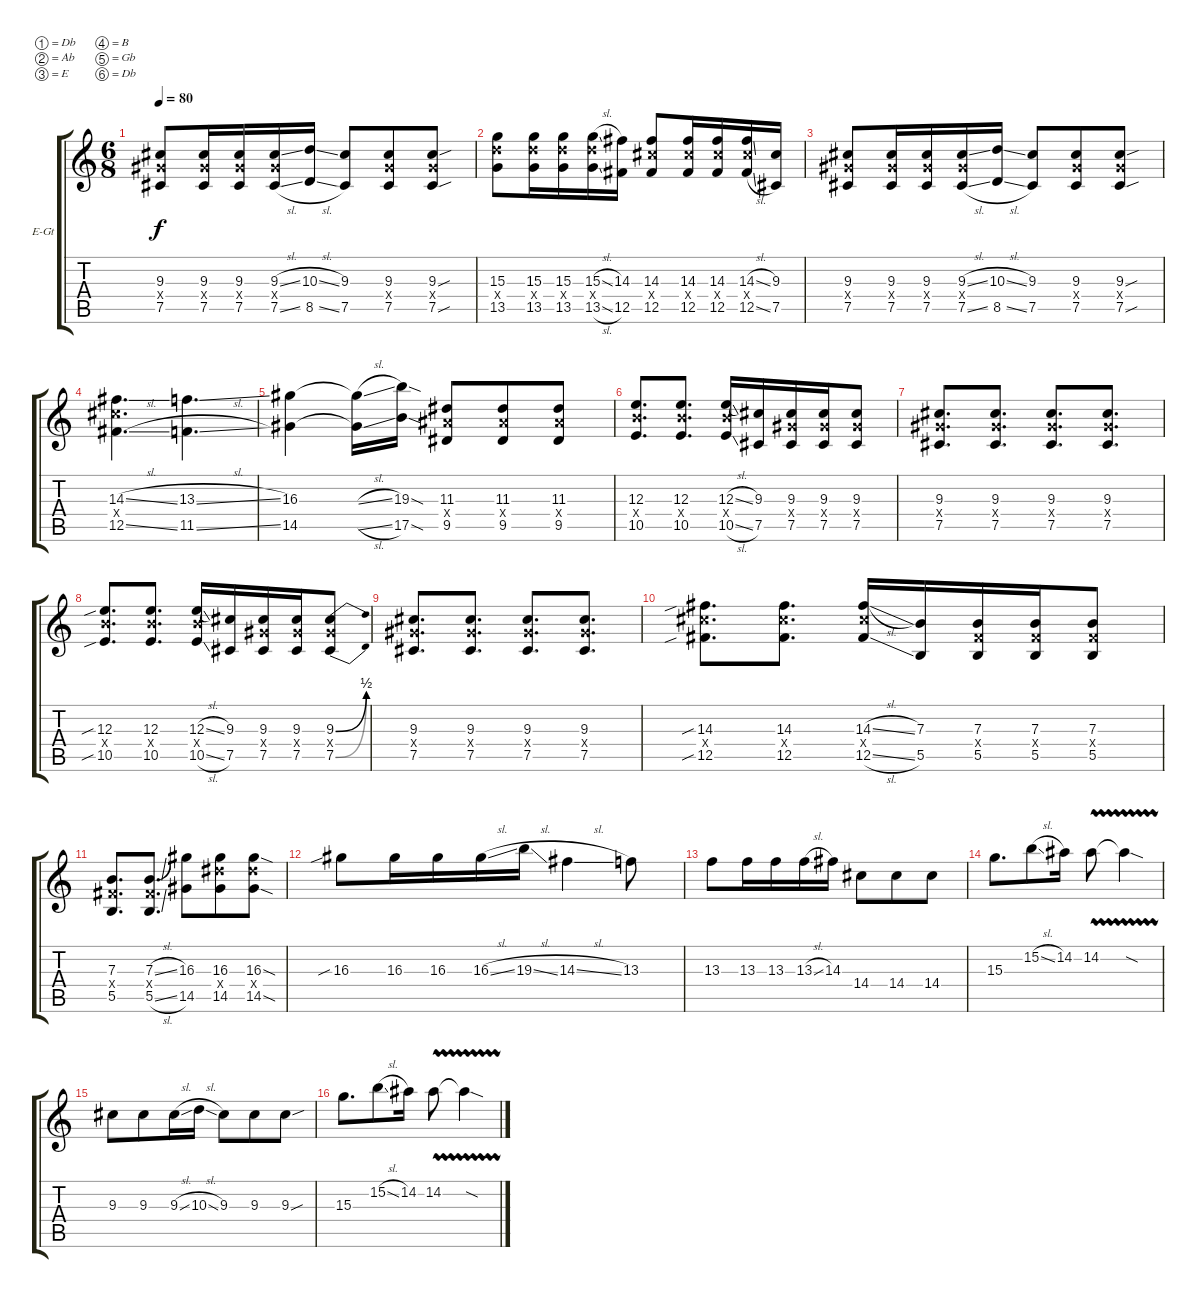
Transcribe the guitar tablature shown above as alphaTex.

\defaultSystemsLayout 4
\bracketExtendMode groupsimilarinstruments
\firstSystemTrackNameOrientation horizontal
\otherSystemsTrackNameOrientation horizontal
\track ("Electric Guitar" "E-Gt") {instrument overdrivenguitar}
\staff {score tabs}
\tuning (Db4 Ab3 E3 B2 Gb2 Db2)
\ts (6 8)
\tempo 80
\clef g2
\ks c
(7.5 9.4{x} 9.3).8{dy f} (7.5 9.4{x} 9.3).16 (7.5 9.4{x} 9.3).16 (9.3{sl} 9.4{x} 7.5{sl}).16 (8.5{sl} 10.3{sl}).16 (7.5 9.3).8 (7.5 9.4{x} 9.3).8 (7.5{sou} 9.4{x} 9.3{sou}).8 |
(13.5 15.3 15.4{x}).8 (13.5 15.3 15.4{x}).16 (13.5 15.3 15.4{x}).16 (13.5{sl} 15.3{sl} 15.4{x}).16 (12.5 14.3).16 (14.3 14.4{x} 12.5).8 (14.3 12.5 14.4{x}).16 (14.3 12.5 14.4{x}).16 (14.3{sl} 12.5{sl} 14.4{x}).16 (9.3 7.5).16 |
(7.5 9.4{x} 9.3).8 (7.5 9.4{x} 9.3).16 (7.5 9.4{x} 9.3).16 (9.3{sl} 9.4{x} 7.5{sl}).16 (8.5{sl} 10.3{sl}).16 (7.5 9.3).8 (7.5 9.4{x} 9.3).8 (7.5{sou} 9.4{x} 9.3{sou}).8 |
(14.4{x} 14.3{sl} 12.5{sl}).4{d} (11.5{sl} 13.3{sl}).4{d} |
(16.3 14.5).4 (14.5{sl t} 16.3{sl t}).16 (17.5{sod} 19.3{sod}).16 (9.5 11.3 11.4{x}).8 (9.5 11.3 11.4{x}).8 (9.5 11.3 11.4{x}).8 |
(10.5 12.3 12.4{x}).8{d} (10.5 12.3 12.4{x}).8{d} (10.5{sl} 12.3{sl} 12.4{x}).16 (7.5 9.3).16 (7.5 9.3 9.4{x}).16 (7.5 9.3 9.4{x}).16 (9.3 7.5 9.4{x}).8 |
(9.3 7.5 9.4{x}).8{d} (9.3 7.5 9.4{x}).8{d} (9.3 7.5 9.4{x}).8{d} (9.3 7.5 9.4{x}).8{d} |
(10.5{sib} 12.3{sib} 12.4{x}).8{d} (10.5 12.3 12.4{x}).8{d} (10.5{sl} 12.3{sl} 12.4{x}).16 (7.5 9.3).16 (7.5 9.3 9.4{x}).16 (7.5 9.3 9.4{x}).16 (9.3{be (bend 18.599999999999998 0 60 2)} 7.5{be (bend 18.599999999999998 0 60 2)} 9.4{x}).8 |
(9.3 7.5 9.4{x}).8{d} (9.3 7.5 9.4{x}).8{d} (9.3 7.5 9.4{x}).8{d} (9.3 7.5 9.4{x}).8{d} |
(12.5{sib} 14.3{sib} 14.4{x}).8{d} (12.5 14.3 14.4{x}).8{d} (12.5{sl} 14.3{sl} 14.4{x}).16 (5.5 7.3).16 (5.5 7.3 7.4{x}).16 (5.5 7.3 7.4{x}).16 (5.5 7.3 7.4{x}).8 |
(5.5 7.3 7.4{x}).8{d} (5.5{sl} 7.4{x} 7.3{sl}).8{d} (14.5 16.3).8 (16.3 16.4{x} 14.5).8 (14.5{sod} 16.3{sod} 16.4{x}).8 |
16.3{sib}.8 16.3.16 16.3.16 16.3{sl}.16 19.3{sl}.16 14.3{sl}.4 13.3.8 |
13.3.8 13.3.16 13.3.16 13.3{sl}.16 14.3.16 14.4.8 14.4.8 14.4.8 |
15.3.8{d} 15.2{sl}.8 14.2.16 14.2{vw}.8 14.2{vw sod t}.4 |
9.3.8 9.3.8 9.3{sl}.16 10.3{sl}.16 9.3.8 9.3.8 9.3{sou}.8 |
15.3.8{d} 15.2{sl}.8 14.2.16 14.2{vw}.8 14.2{vw sod t}.4
